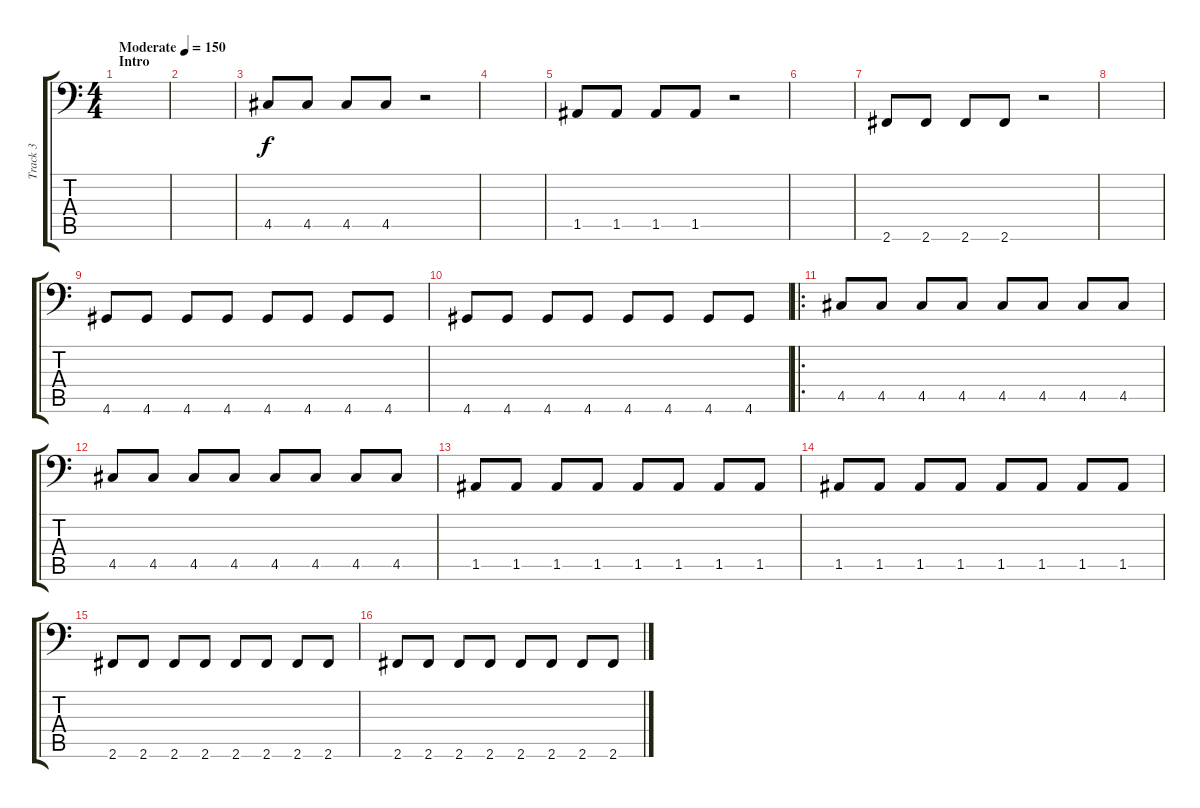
\track ("Track 3" "Track 3") {instrument electricbasspick}
\staff {score tabs}
\tuning (E3 B2 G2 D2 A1 E1) {hide}
\ts (4 4)
\section ("" "Intro")
\tempo (150 "Moderate")
\clef f4
\ks c
|
|
4.5.8 4.5.8 4.5.8 4.5.8 r.2 |
|
1.5.8 1.5.8 1.5.8 1.5.8 r.2 |
|
2.6.8 2.6.8 2.6.8 2.6.8 r.2 |
|
4.6.8 4.6.8 4.6.8 4.6.8 4.6.8 4.6.8 4.6.8 4.6.8 |
4.6.8 4.6.8 4.6.8 4.6.8 4.6.8 4.6.8 4.6.8 4.6.8 |
\ro
4.5.8 4.5.8 4.5.8 4.5.8 4.5.8 4.5.8 4.5.8 4.5.8 |
4.5.8 4.5.8 4.5.8 4.5.8 4.5.8 4.5.8 4.5.8 4.5.8 |
1.5.8 1.5.8 1.5.8 1.5.8 1.5.8 1.5.8 1.5.8 1.5.8 |
1.5.8 1.5.8 1.5.8 1.5.8 1.5.8 1.5.8 1.5.8 1.5.8 |
2.6.8 2.6.8 2.6.8 2.6.8 2.6.8 2.6.8 2.6.8 2.6.8 |
2.6.8 2.6.8 2.6.8 2.6.8 2.6.8 2.6.8 2.6.8 2.6.8
